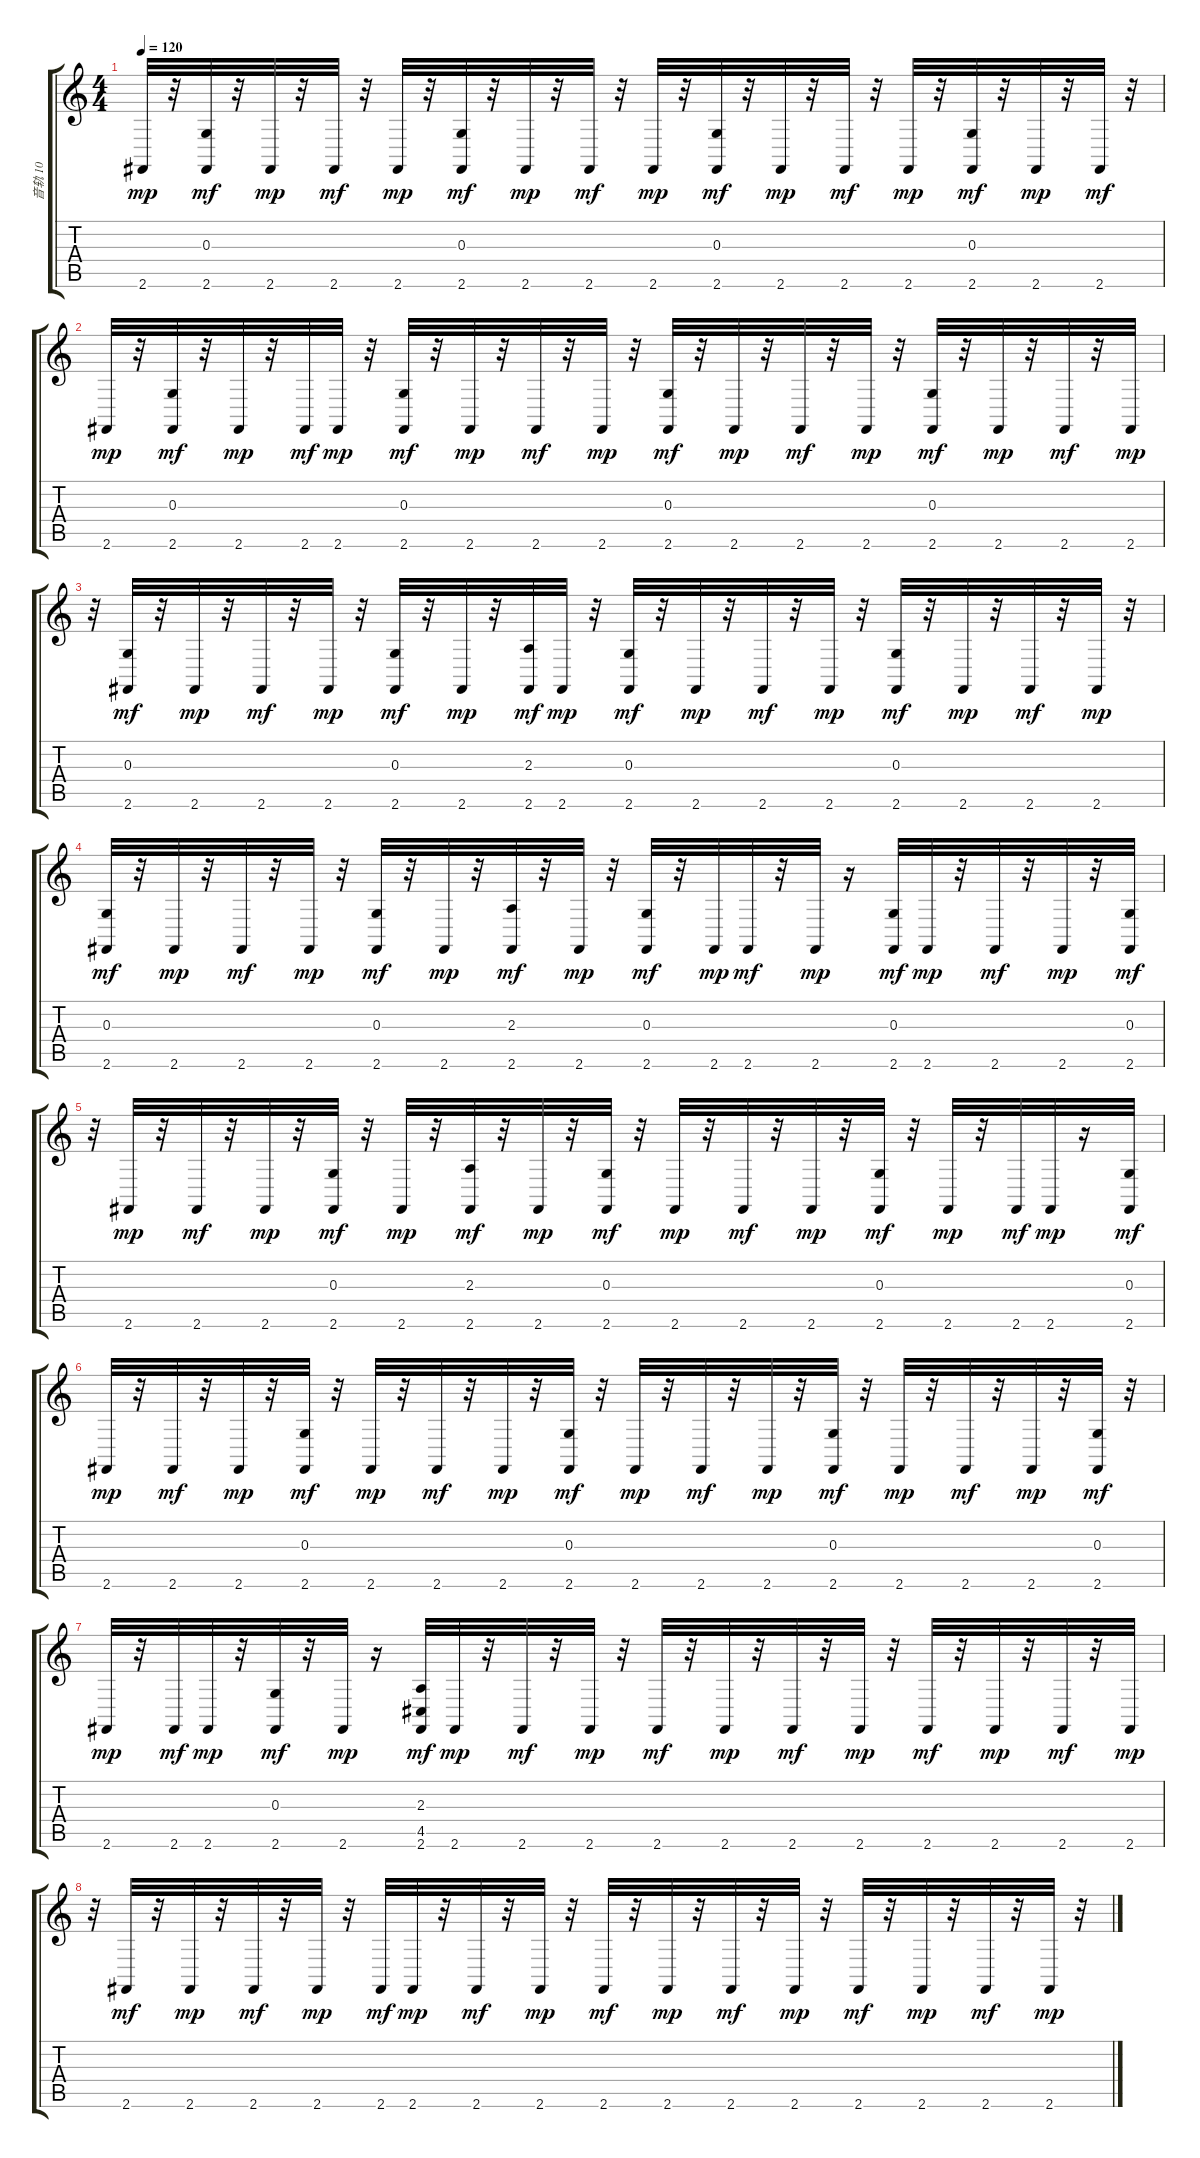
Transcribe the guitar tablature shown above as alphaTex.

\track ("音轨 10" "音轨 10") {instrument acousticgrandpiano}
\staff {score tabs}
\tuning (E4 B3 G3 D3 A2 E2) {hide}
\ts (4 4)
\tempo 120
\clef g2
\ks c
2.6.32{dy mp} r.32 (0.3 2.6).32{dy mf} r.32 2.6.32{dy mp} r.32 2.6.32{dy mf} r.32 2.6.32{dy mp} r.32 (0.3 2.6).32{dy mf} r.32 2.6.32{dy mp} r.32 2.6.32{dy mf} r.32 2.6.32{dy mp} r.32 (0.3 2.6).32{dy mf} r.32 2.6.32{dy mp} r.32 2.6.32{dy mf} r.32 2.6.32{dy mp} r.32 (0.3 2.6).32{dy mf} r.32 2.6.32{dy mp} r.32 2.6.32{dy mf} r.32 |
2.6.32{dy mp} r.32 (0.3 2.6).32{dy mf} r.32 2.6.32{dy mp} r.32 2.6.32{dy mf} 2.6.32{dy mp} r.32 (0.3 2.6).32{dy mf} r.32 2.6.32{dy mp} r.32 2.6.32{dy mf} r.32 2.6.32{dy mp} r.32 (0.3 2.6).32{dy mf} r.32 2.6.32{dy mp} r.32 2.6.32{dy mf} r.32 2.6.32{dy mp} r.32 (0.3 2.6).32{dy mf} r.32 2.6.32{dy mp} r.32 2.6.32{dy mf} r.32 2.6.32{dy mp} |
r.32 (0.3 2.6).32{dy mf} r.32 2.6.32{dy mp} r.32 2.6.32{dy mf} r.32 2.6.32{dy mp} r.32 (0.3 2.6).32{dy mf} r.32 2.6.32{dy mp} r.32 (2.3 2.6).32{dy mf} 2.6.32{dy mp} r.32 (0.3 2.6).32{dy mf} r.32 2.6.32{dy mp} r.32 2.6.32{dy mf} r.32 2.6.32{dy mp} r.32 (0.3 2.6).32{dy mf} r.32 2.6.32{dy mp} r.32 2.6.32{dy mf} r.32 2.6.32{dy mp} r.32 |
(0.3 2.6).32{dy mf} r.32 2.6.32{dy mp} r.32 2.6.32{dy mf} r.32 2.6.32{dy mp} r.32 (0.3 2.6).32{dy mf} r.32 2.6.32{dy mp} r.32 (2.3 2.6).32{dy mf} r.32 2.6.32{dy mp} r.32 (0.3 2.6).32{dy mf} r.32 2.6.32{dy mp} 2.6.32{dy mf} r.32 2.6.32{dy mp} r.16 (0.3 2.6).32{dy mf} 2.6.32{dy mp} r.32 2.6.32{dy mf} r.32 2.6.32{dy mp} r.32 (0.3 2.6).32{dy mf} |
r.32 2.6.32{dy mp} r.32 2.6.32{dy mf} r.32 2.6.32{dy mp} r.32 (0.3 2.6).32{dy mf} r.32 2.6.32{dy mp} r.32 (2.3 2.6).32{dy mf} r.32 2.6.32{dy mp} r.32 (0.3 2.6).32{dy mf} r.32 2.6.32{dy mp} r.32 2.6.32{dy mf} r.32 2.6.32{dy mp} r.32 (0.3 2.6).32{dy mf} r.32 2.6.32{dy mp} r.32 2.6.32{dy mf} 2.6.32{dy mp} r.16 (0.3 2.6).32{dy mf} |
2.6.32{dy mp} r.32 2.6.32{dy mf} r.32 2.6.32{dy mp} r.32 (0.3 2.6).32{dy mf} r.32 2.6.32{dy mp} r.32 2.6.32{dy mf} r.32 2.6.32{dy mp} r.32 (0.3 2.6).32{dy mf} r.32 2.6.32{dy mp} r.32 2.6.32{dy mf} r.32 2.6.32{dy mp} r.32 (0.3 2.6).32{dy mf} r.32 2.6.32{dy mp} r.32 2.6.32{dy mf} r.32 2.6.32{dy mp} r.32 (0.3 2.6).32{dy mf} r.32 |
2.6.32{dy mp} r.32 2.6.32{dy mf} 2.6.32{dy mp} r.32 (0.3 2.6).32{dy mf} r.32 2.6.32{dy mp} r.16 (2.3 4.5 2.6).32{dy mf} 2.6.32{dy mp} r.32 2.6.32{dy mf} r.32 2.6.32{dy mp} r.32 2.6.32{dy mf} r.32 2.6.32{dy mp} r.32 2.6.32{dy mf} r.32 2.6.32{dy mp} r.32 2.6.32{dy mf} r.32 2.6.32{dy mp} r.32 2.6.32{dy mf} r.32 2.6.32{dy mp} |
r.32 2.6.32{dy mf} r.32 2.6.32{dy mp} r.32 2.6.32{dy mf} r.32 2.6.32{dy mp} r.32 2.6.32{dy mf} 2.6.32{dy mp} r.32 2.6.32{dy mf} r.32 2.6.32{dy mp} r.32 2.6.32{dy mf} r.32 2.6.32{dy mp} r.32 2.6.32{dy mf} r.32 2.6.32{dy mp} r.32 2.6.32{dy mf} r.32 2.6.32{dy mp} r.32 2.6.32{dy mf} r.32 2.6.32{dy mp} r.32
